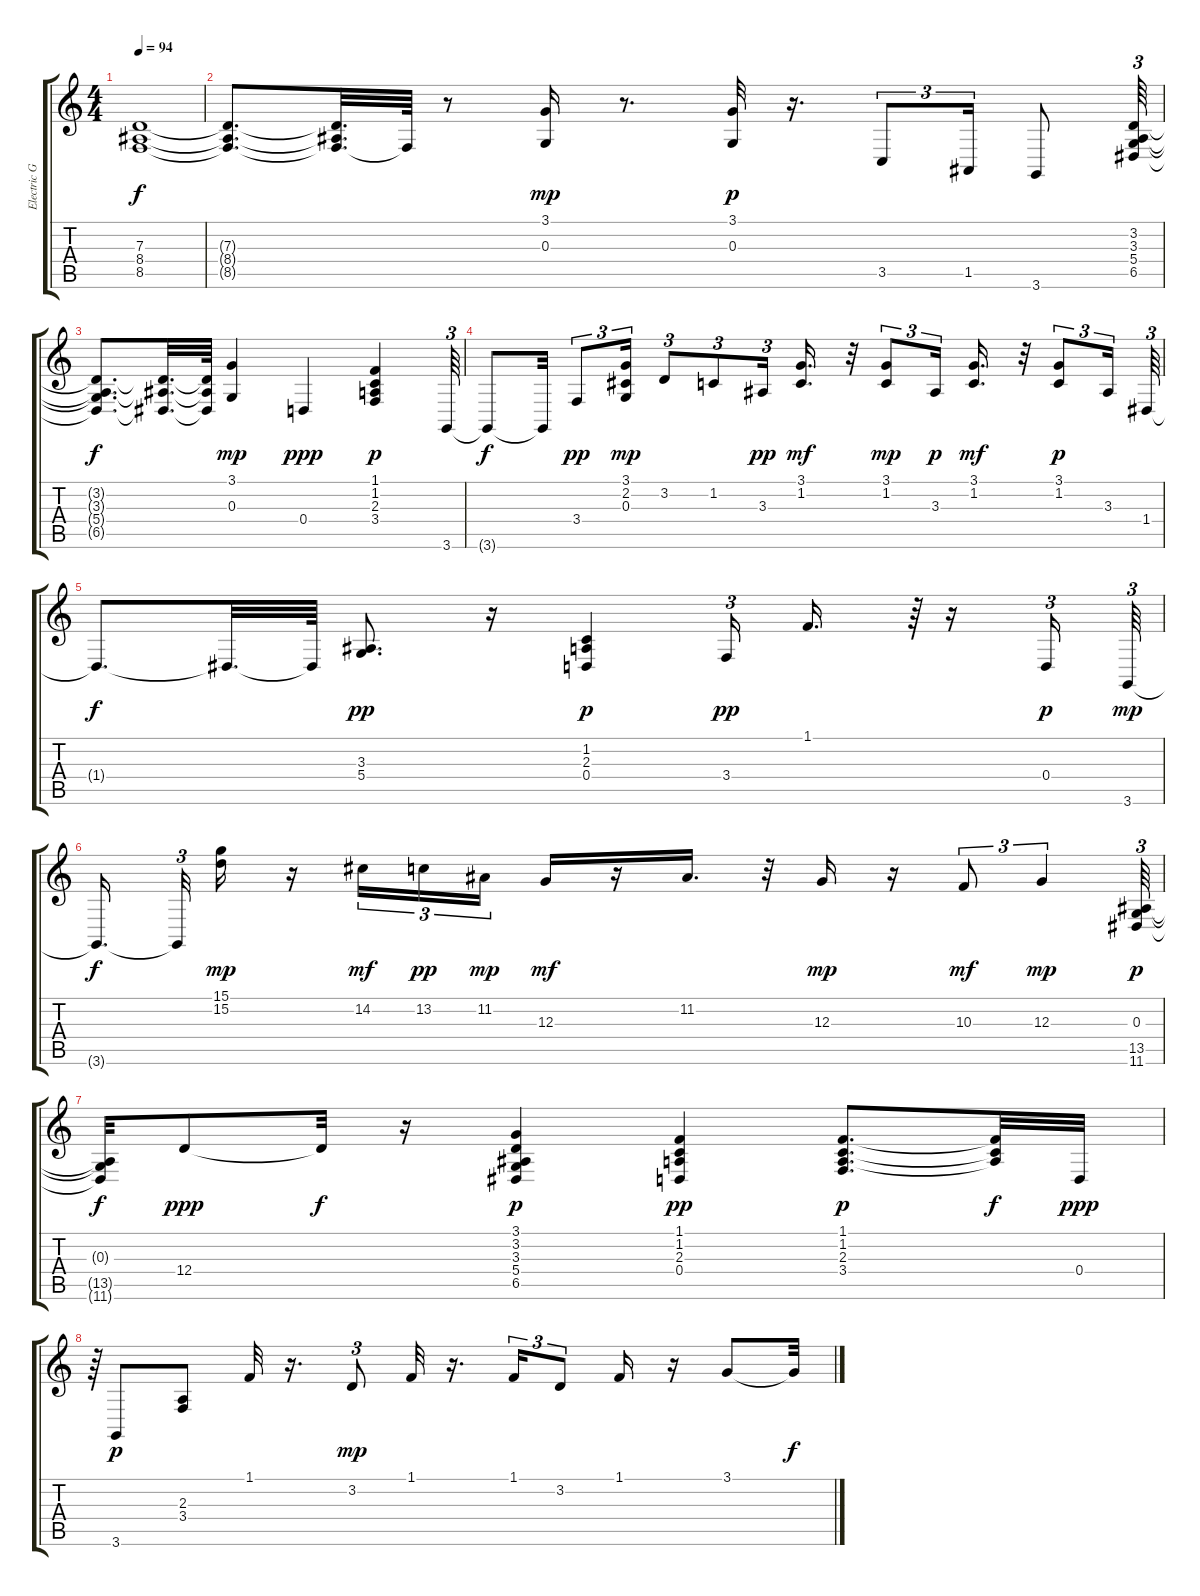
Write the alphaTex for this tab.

\track ("Electric Grand" "Electric G") {instrument electricgrandpiano}
\staff {score tabs}
\tuning (E4 B3 G3 D3 A2 E2) {hide}
\ts (4 4)
\tempo 94
\clef g2
\ks c
(7.3{t} 8.4{t} 8.5{t}).1{dy f} |
(7.3{t} 8.4{t} 8.5{t}).8{d} (7.3{t} 8.4{t} 8.5{t}).32{d} 8.5{t}.64 r.8 (3.1 0.3).16{dy mp} r.8{d} (3.1 0.3).32{dy p} r.16{d} 3.5.8{tu (3 2)} 1.5.16{tu (3 2)} 3.6.8 (3.2 3.3 5.4 6.5).64{tu (3 2)} |
(3.2{t} 3.3{t} 5.4{t} 6.5{t}).8{d dy f} (3.2{t} 3.3{t} 6.5{t}).32{d} (3.2{t} 3.3{t} 6.5{t}).64 (3.1 0.3).4{dy mp} 0.4.4{dy ppp} (1.1 1.2 2.3 3.4).4{dy p} 3.6.64{tu (3 2)} |
3.6{t}.8{dy f} 3.6{t}.32 3.4.8{tu (3 2) dy pp} (3.1 2.2 0.3).16{tu (3 2) dy mp} 3.2.8{tu (3 2)} 1.2.8{tu (3 2)} 3.3.16{tu (3 2) dy pp} (3.1 1.2).16{d dy mf} r.32 (3.1 1.2).8{tu (3 2) dy mp} 3.3.16{tu (3 2) dy p} (3.1 1.2).16{d dy mf} r.32 (3.1 1.2).8{tu (3 2) dy p} 3.3.16{tu (3 2)} 1.4.64{tu (3 2)} |
1.4{t}.8{d dy f} 1.4{t}.32{d} 1.4{t}.64 (3.3 5.4).8{d dy pp} r.16 (1.2 2.3 0.4).4{dy p} 3.4.16{tu (3 2) dy pp} 1.1.16{d} r.64{tu (3 2)} r.16 0.4.16{tu (3 2) dy p} 3.6.64{tu (3 2) dy mp} |
3.6{t}.16{d dy f} 3.6{t}.32{tu (3 2)} (15.1 15.2).16{dy mp} r.16 14.2.16{tu (3 2) dy mf} 13.2.16{tu (3 2) dy pp} 11.2.16{tu (3 2) dy mp} 12.3.16{dy mf} r.16 11.2.16{d} r.32 12.3.16{dy mp} r.16 10.3.8{tu (3 2) dy mf} 12.3.4{tu (3 2) dy mp} (0.3 13.5 11.6).64{tu (3 2) dy p} |
(0.3{t} 13.5{t} 11.6{t}).32{dy f} 12.4.8{dy ppp} 12.4{t}.32{dy f} r.16 (3.1 3.2 3.3 5.4 6.5).4{dy p} (1.1 1.2 2.3 0.4).4{dy pp} (1.1 1.2 2.3 3.4).8{d dy p} (1.1{t} 1.2{t} 2.3{t}).32{dy f} 0.4.32{dy ppp} |
r.64{tu (3 2)} 3.6.8{dy p} (2.3 3.4).8 1.1.32 r.16{d} 3.2.8{tu (3 2) dy mp} 1.1.32 r.16{d} 1.1.16{tu (3 2)} 3.2.8{tu (3 2)} 1.1.16 r.16 3.1.8 3.1{t}.32{dy f}
